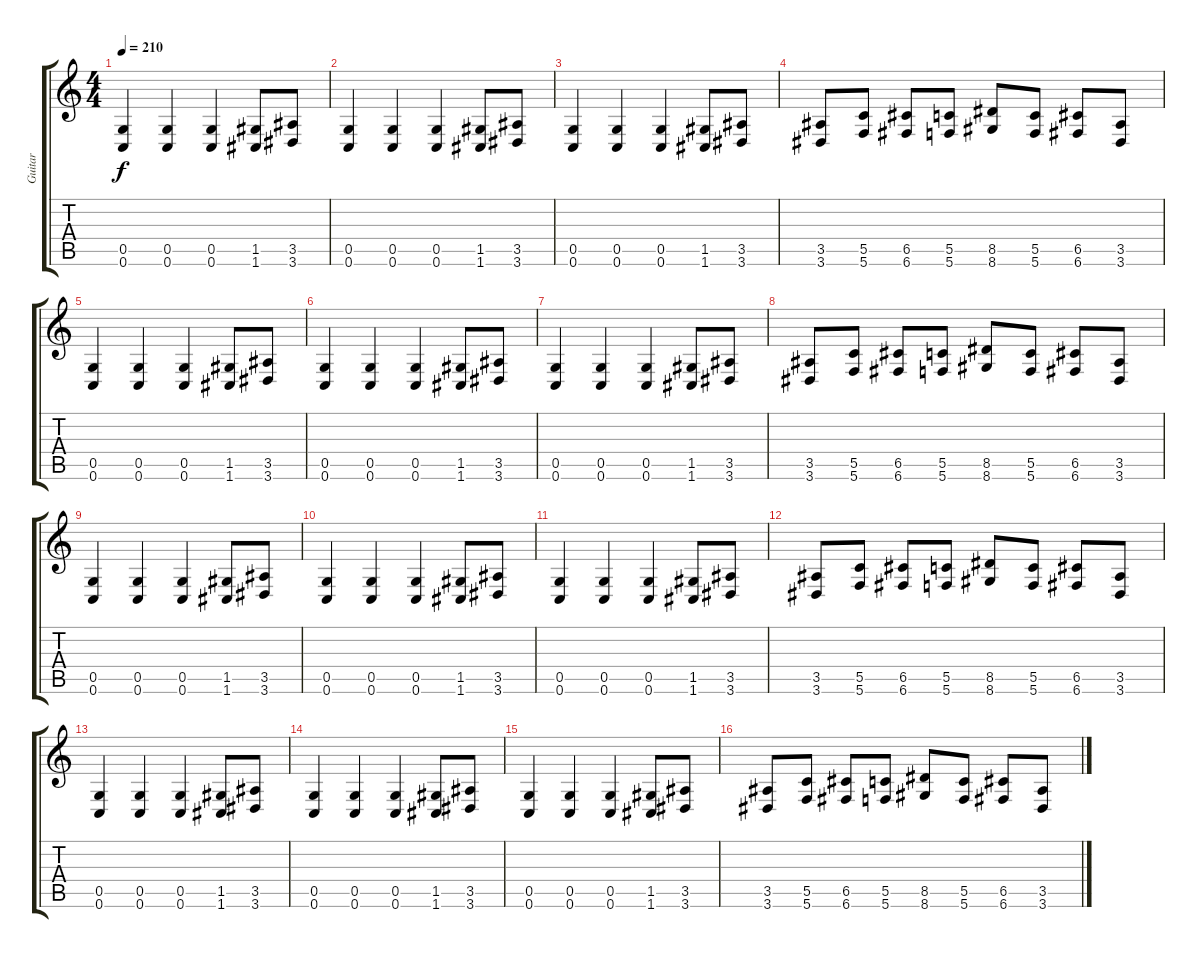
\track ("Guitar" "Guitar") {instrument distortionguitar}
\staff {score tabs}
\tuning (D4 A3 F3 C3 G2 C2) {hide}
\ts (4 4)
\tempo 210
\clef g2
\ks c
(0.5 0.6).4{dy f} (0.5 0.6).4 (0.5 0.6).4 (1.5 1.6).8 (3.5 3.6).8 |
(0.5 0.6).4 (0.5 0.6).4 (0.5 0.6).4 (1.5 1.6).8 (3.5 3.6).8 |
(0.5 0.6).4 (0.5 0.6).4 (0.5 0.6).4 (1.5 1.6).8 (3.5 3.6).8 |
(3.5 3.6).8 (5.5 5.6).8 (6.5 6.6).8 (5.5 5.6).8 (8.5 8.6).8 (5.5 5.6).8 (6.5 6.6).8 (3.5 3.6).8 |
(0.5 0.6).4 (0.5 0.6).4 (0.5 0.6).4 (1.5 1.6).8 (3.5 3.6).8 |
(0.5 0.6).4 (0.5 0.6).4 (0.5 0.6).4 (1.5 1.6).8 (3.5 3.6).8 |
(0.5 0.6).4 (0.5 0.6).4 (0.5 0.6).4 (1.5 1.6).8 (3.5 3.6).8 |
(3.5 3.6).8 (5.5 5.6).8 (6.5 6.6).8 (5.5 5.6).8 (8.5 8.6).8 (5.5 5.6).8 (6.5 6.6).8 (3.5 3.6).8 |
(0.5 0.6).4 (0.5 0.6).4 (0.5 0.6).4 (1.5 1.6).8 (3.5 3.6).8 |
(0.5 0.6).4 (0.5 0.6).4 (0.5 0.6).4 (1.5 1.6).8 (3.5 3.6).8 |
(0.5 0.6).4 (0.5 0.6).4 (0.5 0.6).4 (1.5 1.6).8 (3.5 3.6).8 |
(3.5 3.6).8 (5.5 5.6).8 (6.5 6.6).8 (5.5 5.6).8 (8.5 8.6).8 (5.5 5.6).8 (6.5 6.6).8 (3.5 3.6).8 |
(0.5 0.6).4 (0.5 0.6).4 (0.5 0.6).4 (1.5 1.6).8 (3.5 3.6).8 |
(0.5 0.6).4 (0.5 0.6).4 (0.5 0.6).4 (1.5 1.6).8 (3.5 3.6).8 |
(0.5 0.6).4 (0.5 0.6).4 (0.5 0.6).4 (1.5 1.6).8 (3.5 3.6).8 |
(3.5 3.6).8 (5.5 5.6).8 (6.5 6.6).8 (5.5 5.6).8 (8.5 8.6).8 (5.5 5.6).8 (6.5 6.6).8 (3.5 3.6).8
